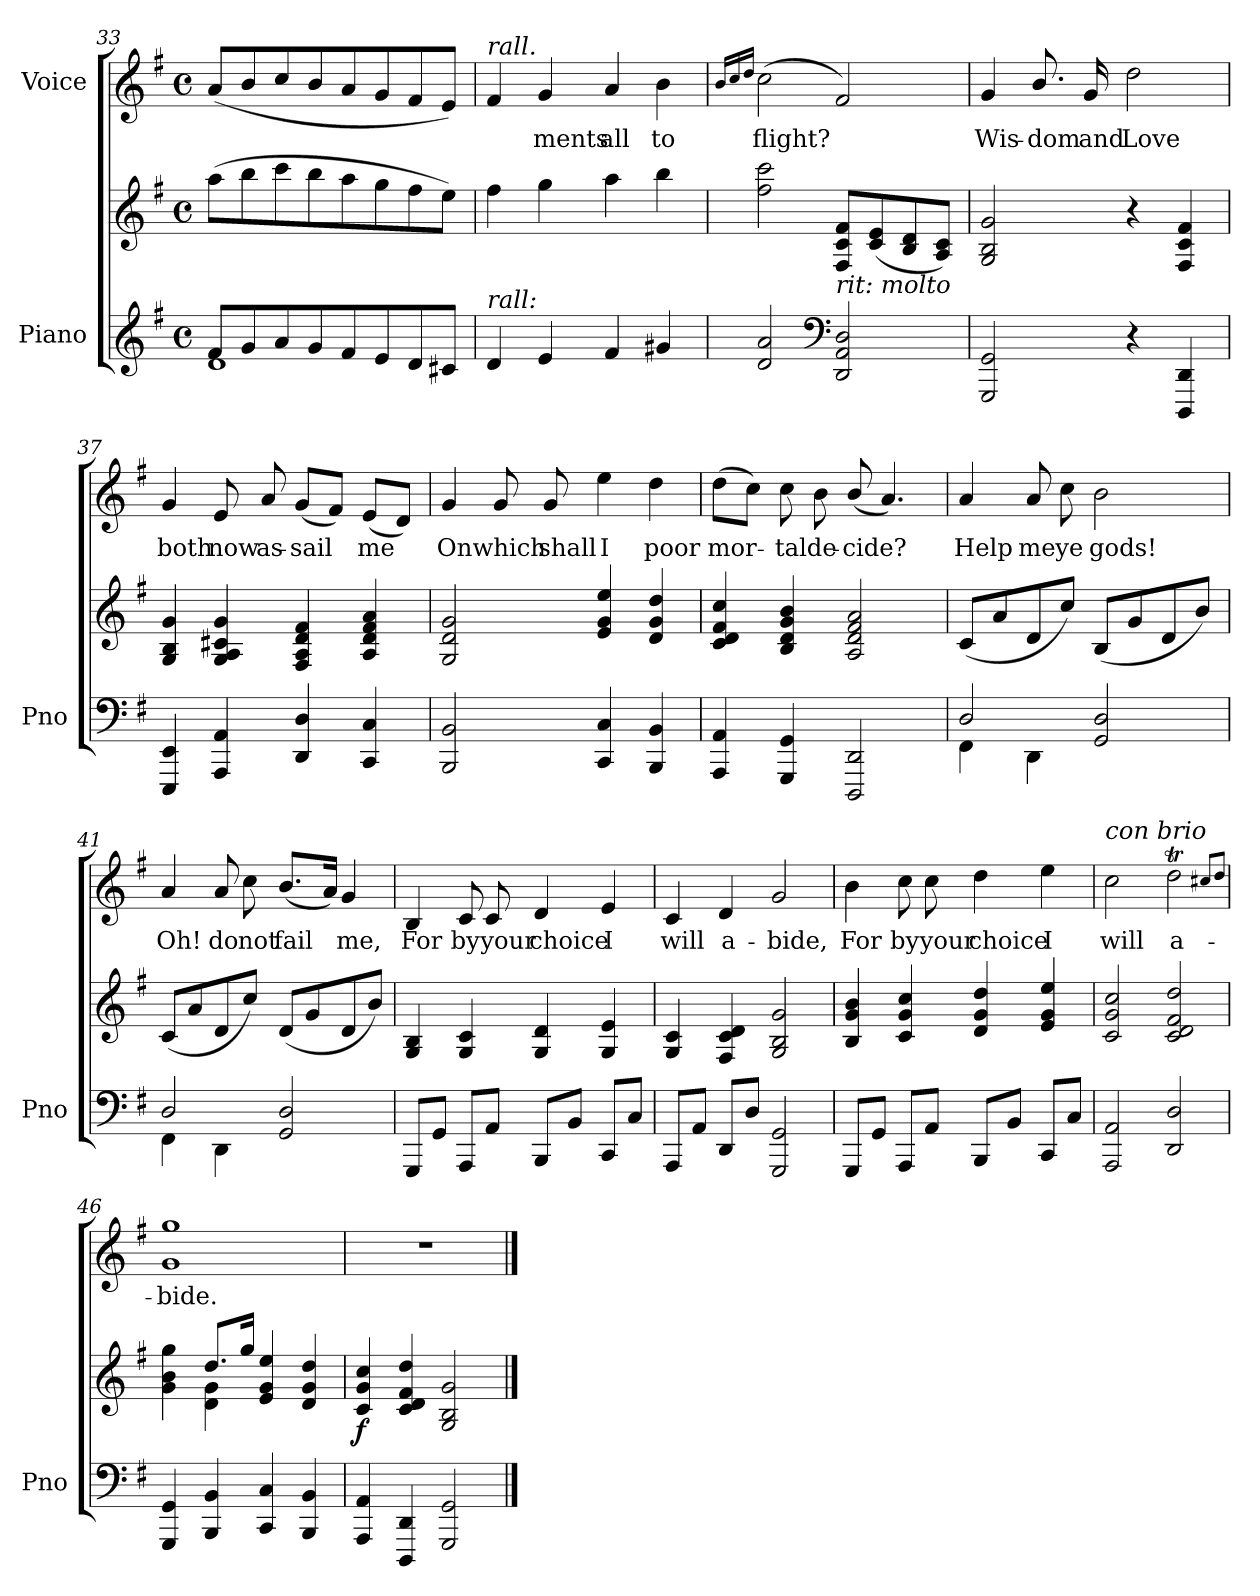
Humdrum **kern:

**kern	**kern	**dynam	**kern	**text	**dynam
*part2	*part2	*part2	*part1	*part1	*part1
*staff3	*staff2	*staff2/3	*staff1	*staff1	*staff1
*I"Piano	*	*	*I"Voice	*	*
*I'Pno	*	*	*	*	*
*clefG2	*clefG2	*	*clefG2	*	*
*k[f#]	*k[f#]	*	*k[f#]	*	*
*M4/4	*M4/4	*	*M4/4	*	*
*met(c)	*met(c)	*	*met(c)	*	*
=33	=33	=33	=33	=33	=33
*^	*	*	*	*	*
8f#/L	1d	(>8aa\L	.	(<8a/L	.	.
8g/	.	8bb\	.	8b/	.	.
8a/	.	8ccc\	.	8cc/	.	.
8g/	.	8bb\	.	8b/	.	.
8f#/	.	8aa\	.	8a/	.	.
8e/	.	8gg\	.	8g/	.	.
8d/	.	8ff#\	.	8f#/	.	.
8c#X/J	.	8ee\J)	.	8e/J)	.	.
*v	*v	*	*	*	*	*
!!LO:LB:g=z
=34	=34	=34	=34	=34	=34
!	!	!	!LO:TX:a:i:t=rall.	!	!
!LO:TX:a:i:t=rall&colon;	!	!	!	!	!
4d/	4ff#\	.	4f#/	.	.
!	!	!	!	!LO:LY:b	!
4e/	4gg\	.	4g/	-ments	.
!	!	!	!	!LO:LY:b	!
4f#/	4aa\	.	4a/	all	.
!	!	!	!	!LO:LY:b	!
4g#X/	4bb\	.	4b\	to	.
=35	=35	=35	=35	=35	=35
.	.	.	16qb/LL	.	.
.	.	.	16qcc/	.	.
.	.	.	16qdd/JJ	.	.
!	!	!	!	!LO:LY:b	!
2d/ 2a/	2ff#\ 2ccc\	.	(>2cc\	flight?	.
*clefF4	*	*	*	*	*
!LO:TX:a:i:t=rit&colon; molto	!	!	!	!	!
2DD/ 2AA/ 2D/	8F#/ 8c/ 8f#/L	.	2f#/)	.	.
.	(<8c/ 8e/	.	.	.	.
.	8B/ 8d/	.	.	.	.
.	8A/ 8c/J)	.	.	.	.
=36	=36	=36	=36	=36	=36
!	!	!LO:DY:b	!	!LO:LY:b	!
!	!	!LO:DY:n=1:b	!	!	!LO:DY:a
!	!	!	!	!	!LO:DY:n=1:a
2GGG/ 2GG/	2G/ 2B/ 2g/	f other-dynamics	4g/	Wis-	f other-dynamics
!	!	!	!	!LO:LY:b	!
.	.	.	8.b/	-dom	.
!	!	!	!	!LO:LY:b	!
.	.	.	16g/	and	.
!	!	!	!	!LO:LY:b	!
4r	4r	.	2dd\	Love	.
4DDD/ 4DD/	4F#/ 4c/ 4f#/	.	.	.	.
!!LO:LB:g=z
=37	=37	=37	=37	=37	=37
!	!	!	!	!LO:LY:b	!
4EEE/ 4EE/	4G/ 4B/ 4g/	.	4g/	both	.
!	!	!	!	!LO:LY:b	!
4AAA/ 4AA/	4G/ 4A/ 4c#X/ 4g/	.	8e/	now	.
!	!	!	!	!LO:LY:b	!
.	.	.	8a/	as-	.
!	!	!	!	!LO:LY:b	!
4DD/ 4D/	4F#/ 4A/ 4d/ 4f#/	.	(<8g/L	-sail	.
.	.	.	8f#/J)	.	.
!	!	!	!	!LO:LY:b	!
4CC/ 4C/	4A/ 4d/ 4f#/ 4a/	.	(<8e/L	me	.
.	.	.	8d/J)	.	.
=38	=38	=38	=38	=38	=38
!	!	!	!	!LO:LY:b	!
2BBB/ 2BB/	2G/ 2d/ 2g/	.	4g/	On	.
!	!	!	!	!LO:LY:b	!
.	.	.	8g/	which	.
!	!	!	!	!LO:LY:b	!
.	.	.	8g/	shall	.
!	!	!	!	!LO:LY:b	!
4CC/ 4C/	4e/ 4g/ 4ee/	.	4ee\	I	.
!	!	!	!	!LO:LY:b	!
4BBB/ 4BB/	4d/ 4g/ 4dd/	.	4dd\	poor	.
!!LO:PB:g=z
=39	=39	=39	=39	=39	=39
!	!	!	!	!LO:LY:b	!
4AAA/ 4AA/	4c/ 4d/ 4f#/ 4cc/	.	(>8dd\L	mor-	.
.	.	.	8cc\J)	.	.
!	!	!	!	!LO:LY:b	!
4GGG/ 4GG/	4B/ 4d/ 4g/ 4b/	.	8cc\	-tal	.
!	!	!	!	!LO:LY:b	!
.	.	.	8b\	de-	.
!	!	!	!	!LO:LY:b	!
2DDD/ 2DD/	2A/ 2d/ 2f#/ 2a/	.	(<8b/	-cide?	.
.	.	.	4.a/)	.	.
=40	=40	=40	=40	=40	=40
*^	*	*	*	*	*
!	!	!	!	!	!LO:LY:b	!
2D/	4FF#\	(<8c/L	.	4a/	Help	.
.	.	8a/	.	.	.	.
!	!	!	!	!	!LO:LY:b	!
.	4DD\	8d/	.	8a/	me	.
!	!	!	!	!	!LO:LY:b	!
.	.	8cc/J)	.	8cc\	ye	.
!	!	!	!	!	!LO:LY:b	!
2GG/ 2D/	2ryy	(<8B/L	.	2b\	gods!	.
.	.	8g/	.	.	.	.
.	.	8d/	.	.	.	.
.	.	8b/J)	.	.	.	.
!!LO:LB:g=z
=41	=41	=41	=41	=41	=41	=41
!	!	!	!	!	!LO:LY:b	!
2D/	4FF#\	(<8c/L	.	4a/	Oh!	.
.	.	8a/	.	.	.	.
!	!	!	!	!	!LO:LY:b	!
.	4DD\	8d/	.	8a/	do	.
!	!	!	!	!	!LO:LY:b	!
.	.	8cc/J)	.	8cc\	not	.
!	!	!	!	!	!LO:LY:b	!
2GG/ 2D/	2ryy	(<8d/L	.	(<8.b/L	fail	.
.	.	8g/	.	.	.	.
.	.	.	.	16a/Jk)	.	.
!	!	!	!	!	!LO:LY:b	!
.	.	8d/	.	4g/	me,	.
.	.	8b/J)	.	.	.	.
*v	*v	*	*	*	*	*
=42	=42	=42	=42	=42	=42
!	!	!	!	!LO:LY:b	!
8GGG/L	4G/ 4B/	.	4B/	For	.
8GG/J	.	.	.	.	.
!	!	!	!	!LO:LY:b	!
8AAA/L	4G/ 4c/	.	8c/	by	.
!	!	!	!	!LO:LY:b	!
8AA/J	.	.	8c/	your	.
!	!	!	!	!LO:LY:b	!
8BBB/L	4G/ 4d/	.	4d/	choice	.
8BB/J	.	.	.	.	.
!	!	!	!	!LO:LY:b	!
8CC/L	4G/ 4e/	.	4e/	I	.
8C/J	.	.	.	.	.
!!LO:LB:g=z
=43	=43	=43	=43	=43	=43
!	!	!	!	!LO:LY:b	!
8AAA/L	4G/ 4c/	.	4c/	will	.
8AA/J	.	.	.	.	.
!	!	!	!	!LO:LY:b	!
8DD/L	4F#/ 4c/ 4d/	.	4d/	a-	.
8D/J	.	.	.	.	.
!	!	!	!	!LO:LY:b	!
2GGG/ 2GG/	2G/ 2B/ 2g/	.	2g/	-bide,	.
=44	=44	=44	=44	=44	=44
!	!	!	!	!LO:LY:b	!
8GGG/L	4B/ 4g/ 4b/	.	4b\	For	.
8GG/J	.	.	.	.	.
!	!	!	!	!LO:LY:b	!
8AAA/L	4c/ 4g/ 4cc/	.	8cc\	by	.
!	!	!	!	!LO:LY:b	!
8AA/J	.	.	8cc\	your	.
!	!	!	!	!LO:LY:b	!
8BBB/L	4d/ 4g/ 4dd/	.	4dd\	choice	.
8BB/J	.	.	.	.	.
!	!	!	!	!LO:LY:b	!
8CC/L	4e/ 4g/ 4ee/	.	4ee\	I	.
8C/J	.	.	.	.	.
!!LO:LB:g=z
=45	=45	=45	=45	=45	=45
!	!	!	!LO:TX:a:i:t=con brio	!	!
!	!	!	!	!LO:LY:b	!
2AAA/ 2AA/	2c/ 2g/ 2cc/	.	2cc\	will	.
!	!	!	!	!LO:LY:b	!
2DD/ 2D/	2c/ 2d/ 2f#/ 2dd/	.	2ddT\	a-	.
.	.	.	8qcc#X/L	.	.
.	.	.	8qdd/J	.	.
=46	=46	=46	=46	=46	=46
*	*^	*	*	*	*
!	!	!	!	!	!LO:LY:b	!
*	*	*	*	*^	*	*
4GGG/ 4GG/	4g\ 4b\ 4gg\	4ryy	.	1g	1gg	-bide.	.
!	!	!	!LO:DY:b	!	!	!	!
!	!	!	!LO:DY:n=1:b	!	!	!	!
4BBB/ 4BB/	8.dd/L	4d\ 4g\	f other-dynamics	.	.	.	.
.	16gg/Jk	.	.	.	.	.	.
4CC/ 4C/	4e/ 4g/ 4ee/	2ryy	.	.	.	.	.
4BBB/ 4BB/	4d/ 4g/ 4dd/	.	.	.	.	.	.
*	*v	*v	*	*	*	*	*
*	*	*	*v	*v	*	*
=47	=47	=47	=47	=47	=47
!	!	!LO:DY:b	!	!	!
4AAA/ 4AA/	4c/ 4g/ 4cc/	f	1r	.	.
4DDD/ 4DD/	4c/ 4d/ 4f#/ 4dd/	.	.	.	.
2GGG/ 2GG/	2G/ 2B/ 2g/	.	.	.	.
==	==	==	==	==	==
*-	*-	*-	*-	*-	*-
